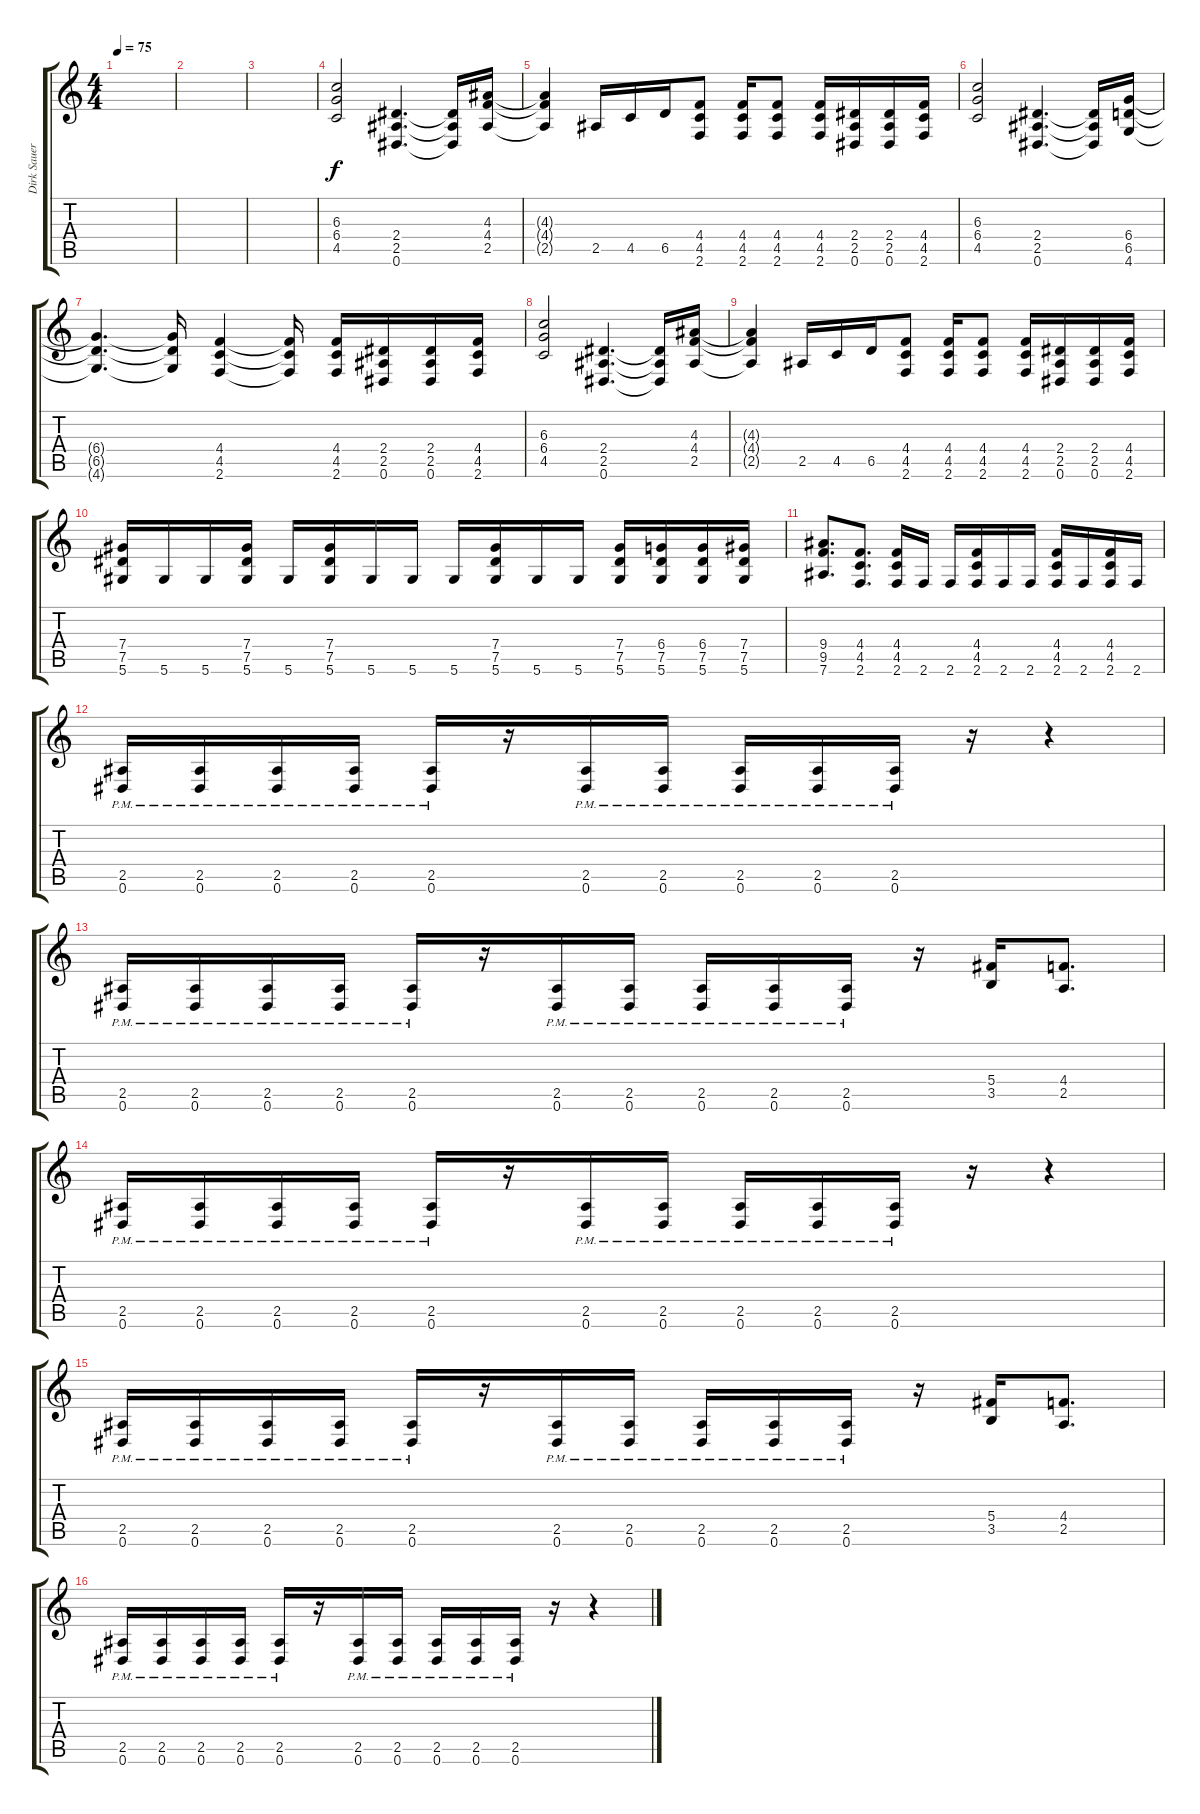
\track ("Dirk Sauer" "Dirk Sauer") {instrument distortionguitar}
\staff {score tabs}
\tuning (Eb4 Bb3 Gb3 Db3 Ab2 Eb2) {hide}
\ts (4 4)
\tempo 75
\clef g2
\ks c
|
|
|
(6.3 6.4 4.5).2 (2.4 2.5 0.6).4{d} (2.4{t} 2.5{t} 0.6{t}).16 (4.3 4.4 2.5).16 |
(4.3{t} 4.4{t} 2.5{t}).4 2.5.16 4.5.16 6.5.16 (4.4 4.5 2.6).8 (4.4 4.5 2.6).16 (4.4 4.5 2.6).8 (4.4 4.5 2.6).16 (2.4 2.5 0.6).16 (2.4 2.5 0.6).16 (4.4 4.5 2.6).16 |
(6.3 6.4 4.5).2 (2.4 2.5 0.6).4{d} (2.4{t} 2.5{t} 0.6{t}).16 (6.4 6.5 4.6).16 |
(6.4{t} 6.5{t} 4.6{t}).4{d} (6.4{t} 6.5{t} 4.6{t}).16 (4.4 4.5 2.6).4 (4.4{t} 4.5{t} 2.6{t}).16 (4.4 4.5 2.6).16 (2.4 2.5 0.6).16 (2.4 2.5 0.6).16 (4.4 4.5 2.6).16 |
(6.3 6.4 4.5).2 (2.4 2.5 0.6).4{d} (2.4{t} 2.5{t} 0.6{t}).16 (4.3 4.4 2.5).16 |
(4.3{t} 4.4{t} 2.5{t}).4 2.5.16 4.5.16 6.5.16 (4.4 4.5 2.6).8 (4.4 4.5 2.6).16 (4.4 4.5 2.6).8 (4.4 4.5 2.6).16 (2.4 2.5 0.6).16 (2.4 2.5 0.6).16 (4.4 4.5 2.6).16 |
(7.4 7.5 5.6).16 5.6.16 5.6.16 (7.4 7.5 5.6).16 5.6.16 (7.4 7.5 5.6).16 5.6.16 5.6.16 5.6.16 (7.4 7.5 5.6).16 5.6.16 5.6.16 (7.4 7.5 5.6).16 (6.4 7.5 5.6).16 (6.4 7.5 5.6).16 (7.4 7.5 5.6).16 |
(9.4 9.5 7.6).8{d} (4.4 4.5 2.6).8{d} (4.4 4.5 2.6).16 2.6.16 2.6.16 (4.4 4.5 2.6).16 2.6.16 2.6.16 (4.4 4.5 2.6).16 2.6.16 (4.4 4.5 2.6).16 2.6.16 |
(2.5{pm} 0.6{pm}).16 (2.5{pm} 0.6{pm}).16 (2.5{pm} 0.6{pm}).16 (2.5{pm} 0.6{pm}).16 (2.5{pm} 0.6{pm}).16 r.16 (2.5{pm} 0.6{pm}).16 (2.5{pm} 0.6{pm}).16 (2.5{pm} 0.6{pm}).16 (2.5{pm} 0.6{pm}).16 (2.5{pm} 0.6{pm}).16 r.16 r.4 |
(2.5{pm} 0.6{pm}).16 (2.5{pm} 0.6{pm}).16 (2.5{pm} 0.6{pm}).16 (2.5{pm} 0.6{pm}).16 (2.5{pm} 0.6{pm}).16 r.16 (2.5{pm} 0.6{pm}).16 (2.5{pm} 0.6{pm}).16 (2.5{pm} 0.6{pm}).16 (2.5{pm} 0.6{pm}).16 (2.5{pm} 0.6{pm}).16 r.16 (5.4 3.5).16 (4.4 2.5).8{d} |
(2.5{pm} 0.6{pm}).16 (2.5{pm} 0.6{pm}).16 (2.5{pm} 0.6{pm}).16 (2.5{pm} 0.6{pm}).16 (2.5{pm} 0.6{pm}).16 r.16 (2.5{pm} 0.6{pm}).16 (2.5{pm} 0.6{pm}).16 (2.5{pm} 0.6{pm}).16 (2.5{pm} 0.6{pm}).16 (2.5{pm} 0.6{pm}).16 r.16 r.4 |
(2.5{pm} 0.6{pm}).16 (2.5{pm} 0.6{pm}).16 (2.5{pm} 0.6{pm}).16 (2.5{pm} 0.6{pm}).16 (2.5{pm} 0.6{pm}).16 r.16 (2.5{pm} 0.6{pm}).16 (2.5{pm} 0.6{pm}).16 (2.5{pm} 0.6{pm}).16 (2.5{pm} 0.6{pm}).16 (2.5{pm} 0.6{pm}).16 r.16 (5.4 3.5).16 (4.4 2.5).8{d} |
(2.5{pm} 0.6{pm}).16 (2.5{pm} 0.6{pm}).16 (2.5{pm} 0.6{pm}).16 (2.5{pm} 0.6{pm}).16 (2.5{pm} 0.6{pm}).16 r.16 (2.5{pm} 0.6{pm}).16 (2.5{pm} 0.6{pm}).16 (2.5{pm} 0.6{pm}).16 (2.5{pm} 0.6{pm}).16 (2.5{pm} 0.6{pm}).16 r.16 r.4
